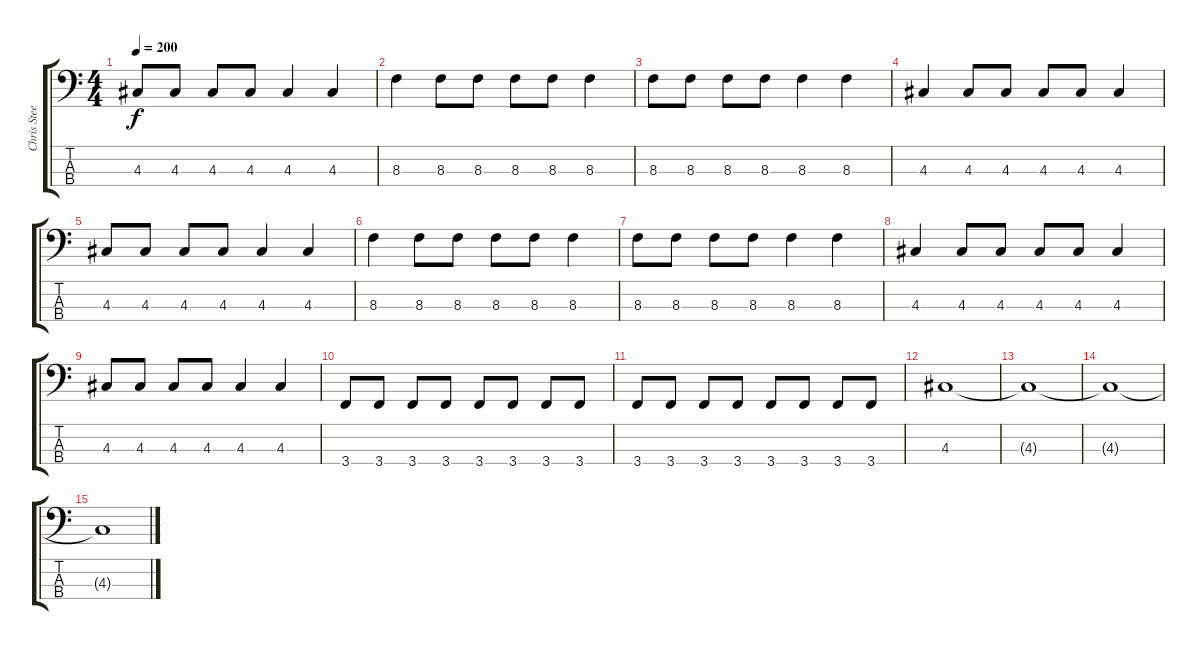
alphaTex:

\track ("Chris Steele (Bass)" "Chris Stee") {instrument electricbasspick}
\staff {score tabs}
\tuning (G2 D2 A1 D1) {hide}
\ts (4 4)
\tempo 200
\clef f4
\ks c
4.3.8{dy f} 4.3.8 4.3.8 4.3.8 4.3.4 4.3.4 |
8.3.4 8.3.8 8.3.8 8.3.8 8.3.8 8.3.4 |
8.3.8 8.3.8 8.3.8 8.3.8 8.3.4 8.3.4 |
4.3.4 4.3.8 4.3.8 4.3.8 4.3.8 4.3.4 |
4.3.8 4.3.8 4.3.8 4.3.8 4.3.4 4.3.4 |
8.3.4 8.3.8 8.3.8 8.3.8 8.3.8 8.3.4 |
8.3.8 8.3.8 8.3.8 8.3.8 8.3.4 8.3.4 |
4.3.4 4.3.8 4.3.8 4.3.8 4.3.8 4.3.4 |
4.3.8 4.3.8 4.3.8 4.3.8 4.3.4 4.3.4 |
3.4.8 3.4.8 3.4.8 3.4.8 3.4.8 3.4.8 3.4.8 3.4.8 |
3.4.8 3.4.8 3.4.8 3.4.8 3.4.8 3.4.8 3.4.8 3.4.8 |
4.3.1 |
4.3{t}.1 |
4.3{t}.1 |
4.3{t}.1
